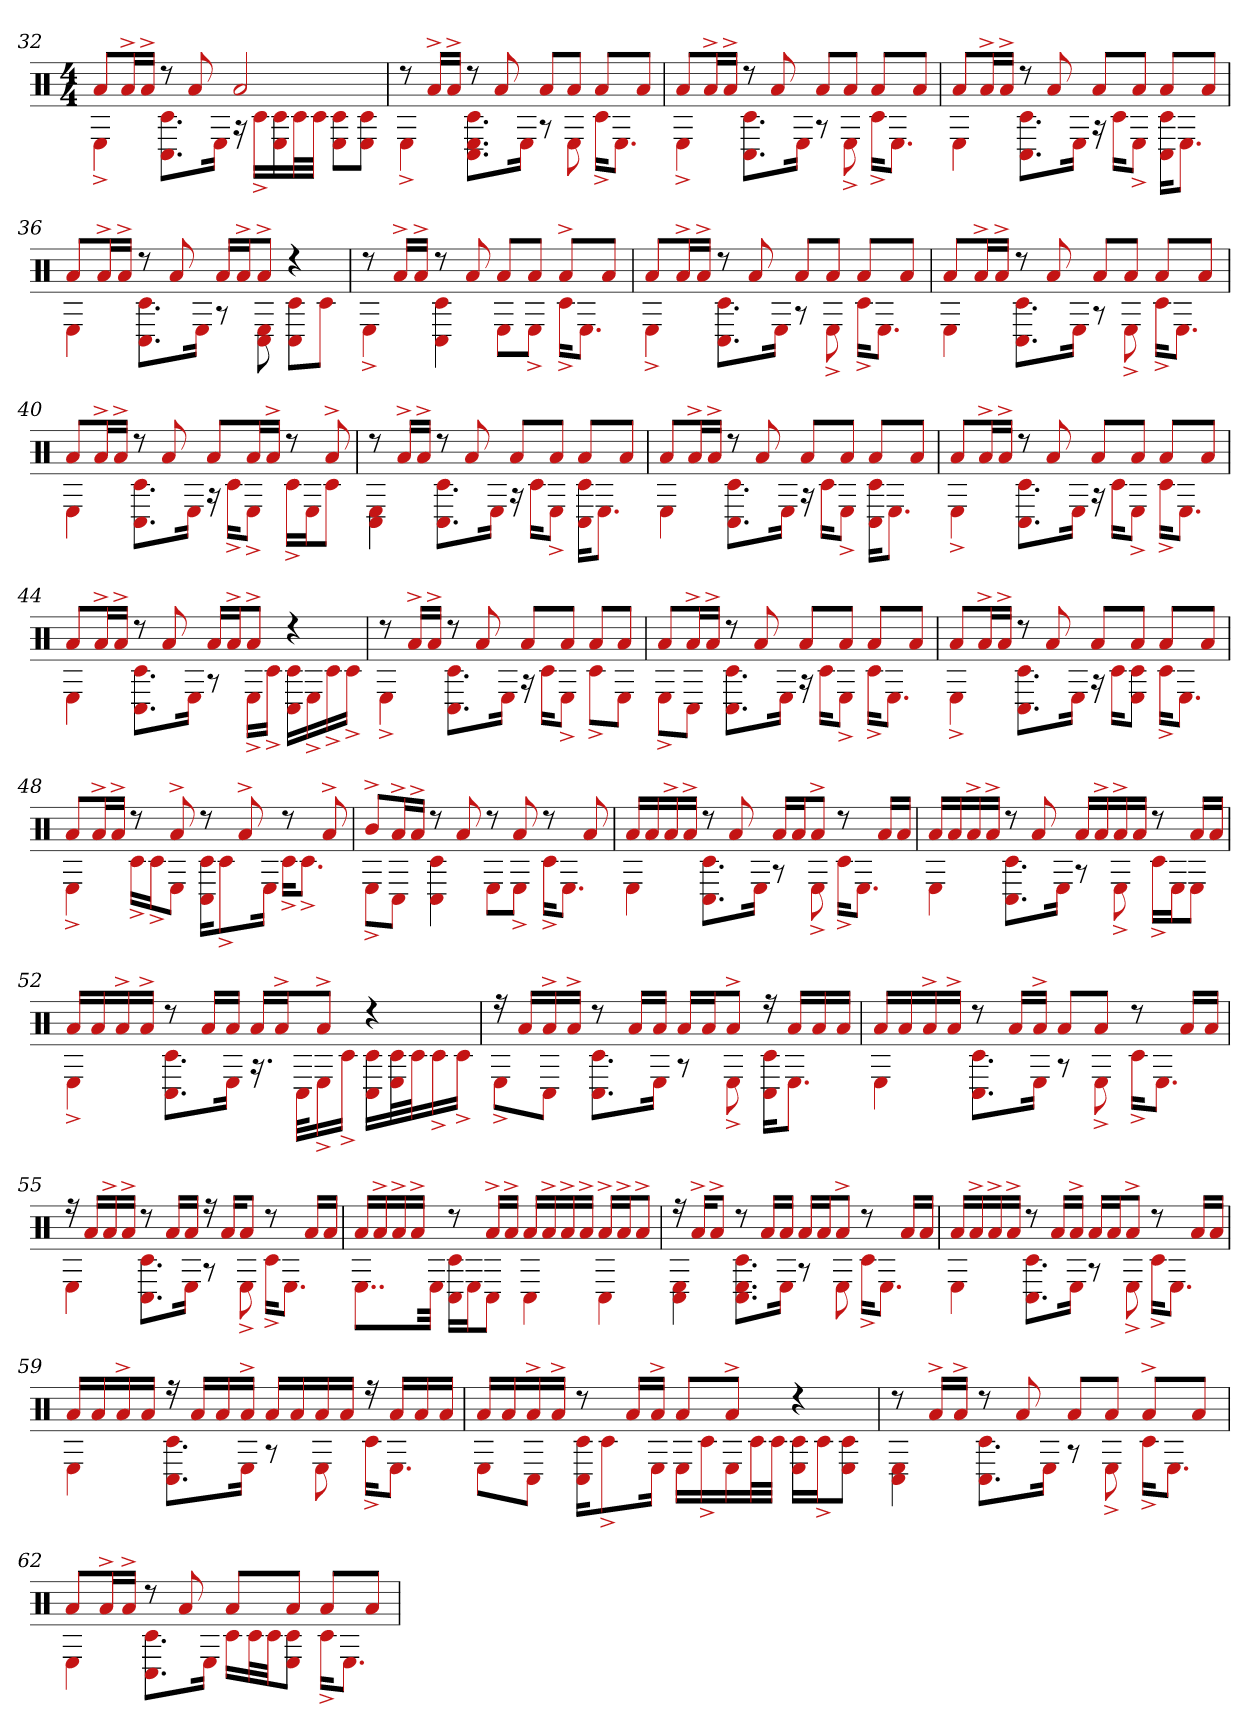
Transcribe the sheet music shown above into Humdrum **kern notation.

**kern
*part1
*staff1
*clefX
*k[]
*M4/4
=32
*^
8aL	4E^
16a^L	.
16a^JJ	.
8r	8.C# 8.c#L
8a	.
.	16EJk
2a	16r
.	16c#^LL
.	16c# 16E
.	32c#L
.	32c#JJJ
.	8E 8c#L
.	8c# 8EJ
=33	=33
8r	4E^
16a^LL	.
16a^JJ	.
8r	8.C# 8.c# 8.EL
8a	.
.	16EJk
8aL	8r
8aJ	8E
8aL	16c#^KL
.	8.EJ
8aJ	.
=34	=34
8aL	4E^
16a^L	.
16a^JJ	.
8r	8.C# 8.c#L
8a	.
.	16EJk
8aL	8r
8aJ	8E^
8aL	16c#^KL
.	8.EJ
8aJ	.
=35	=35
8aL	4E
16a^L	.
16a^JJ	.
8r	8.C# 8.c#L
8a	.
.	16EJk
8aL	16r
.	16c#KL
8aJ	8E^J
8aL	16C# 16c#KL
.	8.EJ
8aJ	.
=36	=36
8aL	4E
16a^L	.
16a^JJ	.
8r	8.C# 8.c#L
8a	.
.	16EJk
16aLL	8r
16a^J	.
8a^J	8C# 8E
4r	8C# 8c#L
.	8c#J
=37	=37
8r	4E^
16a^LL	.
16a^JJ	.
8r	4C# 4c#
8a	.
8aL	8EL
8aJ	8E^J
8a^L	16c#^KL
.	8.EJ
8aJ	.
=38	=38
8aL	4E^
16a^L	.
16a^JJ	.
8r	8.C# 8.c#L
8a	.
.	16EJk
8aL	8r
8aJ	8E^
8aL	16c#^KL
.	8.EJ
8aJ	.
=39	=39
8aL	4E
16a^L	.
16a^JJ	.
8r	8.C# 8.c#L
8a	.
.	16EJk
8aL	8r
8aJ	8E^
8aL	16c#^KL
.	8.EJ
8aJ	.
=40	=40
8aL	4E
16a^L	.
16a^JJ	.
8r	8.C# 8.c#L
8a	.
.	16EJk
8aL	16r
.	16c#^KL
16aL	8E^J
16a^JJ	.
8r	16c#^LL
.	16EJ
8a^	8c#J
=41	=41
8r	4C# 4E
16a^LL	.
16a^JJ	.
8r	8.C# 8.c#L
8a	.
.	16EJk
8aL	16r
.	16c#KL
8aJ	8E^J
8aL	16C# 16c#KL
.	8.EJ
8aJ	.
=42	=42
8aL	4E
16a^L	.
16a^JJ	.
8r	8.C# 8.c#L
8a	.
.	16EJk
8aL	16r
.	16c#KL
8aJ	8E^J
8aL	16C# 16c#KL
.	8.EJ
8aJ	.
=43	=43
8aL	4E^
16a^L	.
16a^JJ	.
8r	8.C# 8.c#L
8a	.
.	16EJk
8aL	16r
.	16c#KL
8aJ	8E^J
8aL	16c#^KL
.	8.EJ
8aJ	.
=44	=44
8aL	4E
16a^L	.
16a^JJ	.
8r	8.C# 8.c#L
8a	.
.	16EJk
16aLL	8r
16a^J	.
8a^J	16E^LL
.	16c#^JJ
4r	16C# 16c#LL
.	16E^
.	16c#^
.	16c#^JJ
=45	=45
8r	4E^
16a^LL	.
16a^JJ	.
8r	8.C# 8.c#L
8a	.
.	16EJk
8aL	16r
.	16c#KL
8aJ	8E^J
8aL	8c#^L
8aJ	8EJ
=46	=46
8aL	8E^L
16a^L	8C#J
16a^JJ	.
8r	8.C# 8.c#L
8a	.
.	16EJk
8aL	16r
.	16c#KL
8aJ	8E^J
8aL	16c#^KL
.	8.EJ
8aJ	.
=47	=47
8aL	4E^
16a^L	.
16a^JJ	.
8r	8.C# 8.c#L
8a	.
.	16EJk
8aL	16r
.	16c#KL
8aJ	8E 8c#J
8aL	16c#^KL
.	8.EJ
8aJ	.
=48	=48
8aL	4E^
16a^L	.
16a^JJ	.
8r	16c#^LL
.	16c#^J
8a^	8EJ
8r	16C# 16c#KL
.	8c#^
8a^	.
.	16EJk
8r	16c#^KL
.	8.c#^J
8a^	.
=49	=49
8b^L	8E^L
16a^L	8C#J
16a^JJ	.
8r	4C# 4c#
8a	.
8r	8EL
8a	8E^J
8r	16c#^KL
.	8.EJ
8a	.
=50	=50
16aLL	4E
16a	.
16a^	.
16a^JJ	.
8r	8.C# 8.c#L
8a	.
.	16EJk
16aLL	8r
16aJ	.
8a^J	8E^
8r	16c#^KL
.	8.EJ
16aLL	.
16aJJ	.
=51	=51
16aLL	4E
16a	.
16a^	.
16a^JJ	.
8r	8.C# 8.c#L
8a	.
.	16EJk
16aLL	8r
16a^	.
16a^	8E^
16aJJ	.
8r	16c#^LL
.	16EJ
16aLL	8EJ
16aJJ	.
=52	=52
16aLL	4E^
16a	.
16a^	.
16a^JJ	.
8r	8.C# 8.c#L
16aLL	.
16aJJ	16EJk
16aLL	16.r
16a^J	.
.	32C#KLL
8a^J	16E^
.	16c#^JJ
4r	16C# 16c#LL
.	32c# 32EL
.	32c#J
.	16c#^
.	16c#^JJ
=53	=53
16r	8E^L
16aLL	.
16a^	8C#J
16a^JJ	.
8r	8.C# 8.c#L
16aLL	.
16aJJ	16EJk
16aLL	8r
16aJ	.
8a^J	8E^
16r	16C# 16c#KL
16aLL	8.EJ
16a	.
16aJJ	.
=54	=54
16aLL	4E
16a	.
16a^	.
16a^JJ	.
8r	8.c# 8.C#L
16aLL	.
16a^JJ	16EJk
8aL	8r
8aJ	8E^
8r	16c#^KL
.	8.EJ
16aLL	.
16aJJ	.
=55	=55
16r	4E
16aLL	.
16a^	.
16a^JJ	.
8r	8.C# 8.c#L
16aLL	.
16aJJ	16EJk
16r	8r
16aKL	.
8aJ	8E^
8r	16c#^KL
.	8.EJ
16aLL	.
16aJJ	.
=56	=56
16aLL	8..EL
16a^	.
16a^	.
16a^JJ	.
.	32EJkk
8r	16C# 16c#LL
.	16EJ
16a^LL	8C#J
16a^JJ	.
16aLL	4C#
16a^	.
16a^	.
16a^JJ	.
16a^LL	4C#
16a^J	.
8a^J	.
=57	=57
16r	4C# 4E
16a^KL	.
8a^J	.
8r	8.E 8.c# 8.C#L
16aLL	.
16aJJ	16EJk
16aLL	8r
16aJ	.
8a^J	8E
8r	16c#^KL
.	8.EJ
16aLL	.
16aJJ	.
=58	=58
16aLL	4E
16a^	.
16a^	.
16a^JJ	.
8r	8.C# 8.c#L
16aLL	.
16a^JJ	16EJk
16aLL	8r
16aJ	.
8a^J	8E^
8r	16c#^KL
.	8.EJ
16aLL	.
16aJJ	.
=59	=59
16aLL	4E
16a	.
16a^	.
16aJJ	.
16r	8.C# 8.c#L
16aLL	.
16a	.
16a^JJ	16EJk
16aLL	8r
16a	.
16a	8E
16aJJ	.
16r	16c#^KL
16aLL	8.EJ
16a	.
16aJJ	.
=60	=60
16aLL	8EL
16a	.
16a^	8C#J
16a^JJ	.
8r	16C# 16c#KL
.	8c#^
16aLL	.
16a^JJ	16EJk
8aL	16ELL
.	16c#^
8a^J	16E
.	32c#L
.	32c#JJJ
4r	16E 16c#LL
.	16c#^J
.	8E 8c#J
=61	=61
8r	4C# 4E
16a^LL	.
16a^JJ	.
8r	8.C# 8.c#L
8a	.
.	16EJk
8aL	8r
8aJ	8E^
8a^L	16c#^KL
.	8.EJ
8aJ	.
=62	=62
8aL	4E
16a^L	.
16a^JJ	.
8r	8.C# 8.c#L
8a	.
.	16EJk
8aL	16c#LL
.	32c#L
.	32c#JJ
8aJ	8c# 8EJ
8aL	16c#^KL
.	8.EJ
8aJ	.
*v	*v
=
*-
